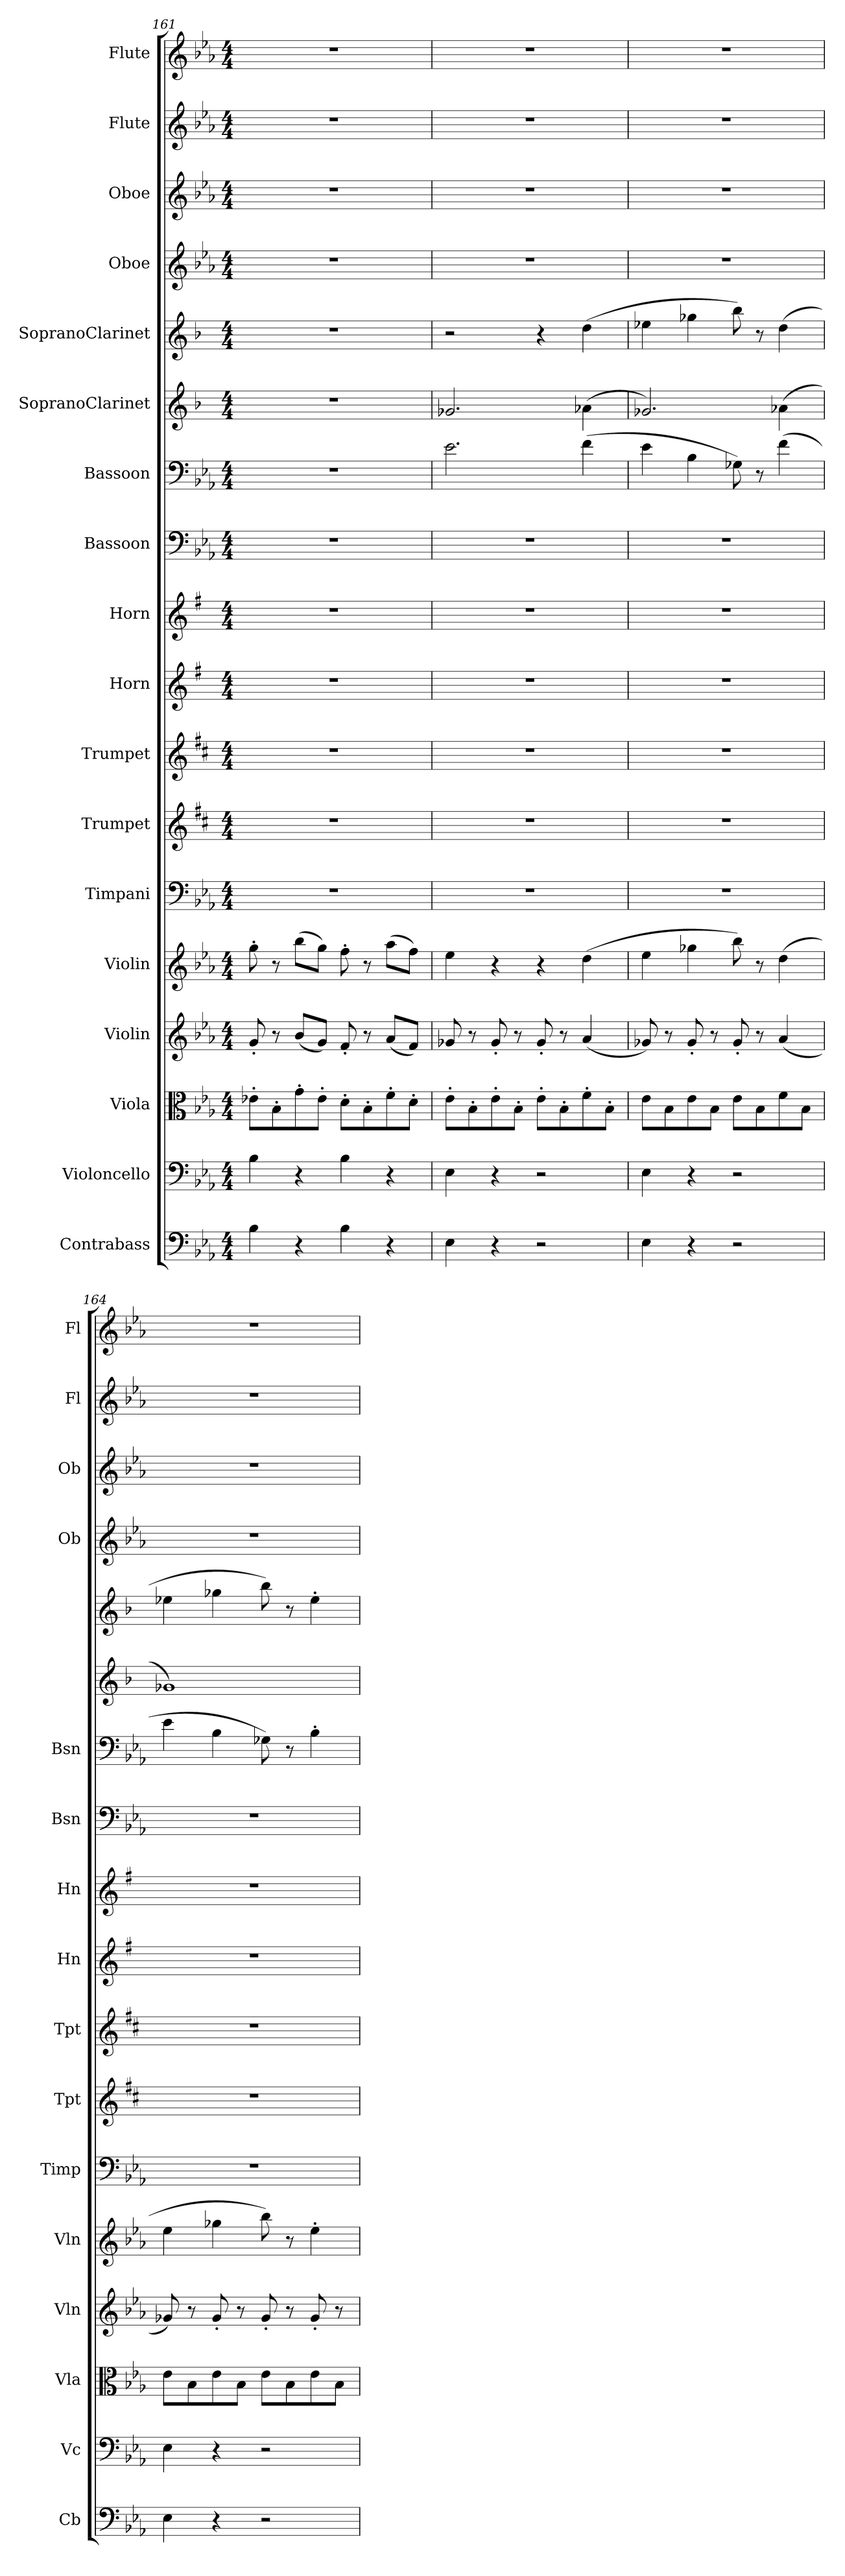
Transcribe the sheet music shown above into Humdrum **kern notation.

**kern	**kern	**kern	**kern	**kern	**kern	**kern	**kern	**kern	**kern	**kern	**kern	**kern	**kern	**kern	**kern	**kern	**kern
*part18	*part17	*part16	*part15	*part14	*part13	*part12	*part11	*part10	*part9	*part8	*part7	*part6	*part5	*part4	*part3	*part2	*part1
*staff18	*staff17	*staff16	*staff15	*staff14	*staff13	*staff12	*staff11	*staff10	*staff9	*staff8	*staff7	*staff6	*staff5	*staff4	*staff3	*staff2	*staff1
*I"Contrabass	*I"Violoncello	*I"Viola	*I"Violin	*I"Violin	*I"Timpani	*I"Trumpet	*I"Trumpet	*I"Horn	*I"Horn	*I"Bassoon	*I"Bassoon	*I"SopranoClarinet	*I"SopranoClarinet	*I"Oboe	*I"Oboe	*I"Flute	*I"Flute
*I'Cb	*I'Vc	*I'Vla	*I'Vln	*I'Vln	*I'Timp	*I'Tpt	*I'Tpt	*I'Hn	*I'Hn	*I'Bsn	*I'Bsn	*	*	*I'Ob	*I'Ob	*I'Fl	*I'Fl
*clefF4	*clefF4	*clefC3	*clefG2	*clefG2	*clefF4	*clefG2	*clefG2	*clefG2	*clefG2	*clefF4	*clefF4	*clefG2	*clefG2	*clefG2	*clefG2	*clefG2	*clefG2
*ITrd7c12	*	*	*	*	*	*ITrd1c2	*ITrd1c2	*ITrd4c7	*ITrd4c7	*	*	*	*	*	*	*	*
*k[b-e-a-]	*k[b-e-a-]	*k[b-e-a-]	*k[b-e-a-]	*k[b-e-a-]	*k[b-e-a-]	*k[]	*k[]	*k[]	*k[]	*k[b-e-a-]	*k[b-e-a-]	*k[b-]	*k[b-]	*k[b-e-a-]	*k[b-e-a-]	*k[b-e-a-]	*k[b-e-a-]
*M4/4	*M4/4	*M4/4	*M4/4	*M4/4	*M4/4	*M4/4	*M4/4	*M4/4	*M4/4	*M4/4	*M4/4	*M4/4	*M4/4	*M4/4	*M4/4	*M4/4	*M4/4
=161	=161	=161	=161	=161	=161	=161	=161	=161	=161	=161	=161	=161	=161	=161	=161	=161	=161
4BB-\	4B-\	8e-X'\L	8g'/	8gg'\	1r	1r	1r	1r	1r	1r	1r	1r	1r	1r	1r	1r	1r
.	.	8B-'\	8r	8r	.	.	.	.	.	.	.	.	.	.	.	.	.
4r	4r	8g'\	(<8b-/L	(>8bb-\L	.	.	.	.	.	.	.	.	.	.	.	.	.
.	.	8e-'\J	8g/J)	8gg\J)	.	.	.	.	.	.	.	.	.	.	.	.	.
4BB-\	4B-\	8d'\L	8f'/	8ff'\	.	.	.	.	.	.	.	.	.	.	.	.	.
.	.	8B-'\	8r	8r	.	.	.	.	.	.	.	.	.	.	.	.	.
4r	4r	8f'\	(<8a-/L	(>8aa-\L	.	.	.	.	.	.	.	.	.	.	.	.	.
.	.	8d'\J	8f/J)	8ff\J)	.	.	.	.	.	.	.	.	.	.	.	.	.
=162	=162	=162	=162	=162	=162	=162	=162	=162	=162	=162	=162	=162	=162	=162	=162	=162	=162
4EE-\	4E-\	8e-'\L	8g-X/	4ee-\	1r	1r	1r	1r	1r	1r	2.e-\	2.g-X/	2r	1r	1r	1r	1r
.	.	8B-'\	8r	.	.	.	.	.	.	.	.	.	.	.	.	.	.
4r	4r	8e-'\	8g-'/	4r	.	.	.	.	.	.	.	.	.	.	.	.	.
.	.	8B-'\J	8r	.	.	.	.	.	.	.	.	.	.	.	.	.	.
2r	2r	8e-'\L	8g-'/	4r	.	.	.	.	.	.	.	.	4r	.	.	.	.
.	.	8B-'\	8r	.	.	.	.	.	.	.	.	.	.	.	.	.	.
.	.	8f'\	(<4a-/	(>4dd\	.	.	.	.	.	.	(>4f\	(>4a-X\	(>4dd\	.	.	.	.
.	.	8B-'\J	.	.	.	.	.	.	.	.	.	.	.	.	.	.	.
=163	=163	=163	=163	=163	=163	=163	=163	=163	=163	=163	=163	=163	=163	=163	=163	=163	=163
4EE-\	4E-\	8e-\L	8g-X/)	4ee-\	1r	1r	1r	1r	1r	1r	4e-\	2.g-X/)	4ee-X\	1r	1r	1r	1r
.	.	8B-\	8r	.	.	.	.	.	.	.	.	.	.	.	.	.	.
4r	4r	8e-\	8g-'/	4gg-X\	.	.	.	.	.	.	4B-\	.	4gg-X\	.	.	.	.
.	.	8B-\J	8r	.	.	.	.	.	.	.	.	.	.	.	.	.	.
2r	2r	8e-\L	8g-'/	8bb-\)	.	.	.	.	.	.	8G-X\)	.	8bb-\)	.	.	.	.
.	.	8B-\	8r	8r	.	.	.	.	.	.	8r	.	8r	.	.	.	.
.	.	8f\	(<4a-/	(>4dd\	.	.	.	.	.	.	(>4f\	(>4a-X\	(>4dd\	.	.	.	.
.	.	8B-\J	.	.	.	.	.	.	.	.	.	.	.	.	.	.	.
=164	=164	=164	=164	=164	=164	=164	=164	=164	=164	=164	=164	=164	=164	=164	=164	=164	=164
4EE-\	4E-\	8e-\L	8g-X/)	4ee-\	1r	1r	1r	1r	1r	1r	4e-\	1g-X)	4ee-X\	1r	1r	1r	1r
.	.	8B-\	8r	.	.	.	.	.	.	.	.	.	.	.	.	.	.
4r	4r	8e-\	8g-'/	4gg-X\	.	.	.	.	.	.	4B-\	.	4gg-X\	.	.	.	.
.	.	8B-\J	8r	.	.	.	.	.	.	.	.	.	.	.	.	.	.
2r	2r	8e-\L	8g-'/	8bb-\)	.	.	.	.	.	.	8G-X\)	.	8bb-\)	.	.	.	.
.	.	8B-\	8r	8r	.	.	.	.	.	.	8r	.	8r	.	.	.	.
.	.	8e-\	8g-'/	4ee-'\	.	.	.	.	.	.	4B-'\	.	4ee-'\	.	.	.	.
.	.	8B-\J	8r	.	.	.	.	.	.	.	.	.	.	.	.	.	.
=	=	=	=	=	=	=	=	=	=	=	=	=	=	=	=	=	=
*-	*-	*-	*-	*-	*-	*-	*-	*-	*-	*-	*-	*-	*-	*-	*-	*-	*-
